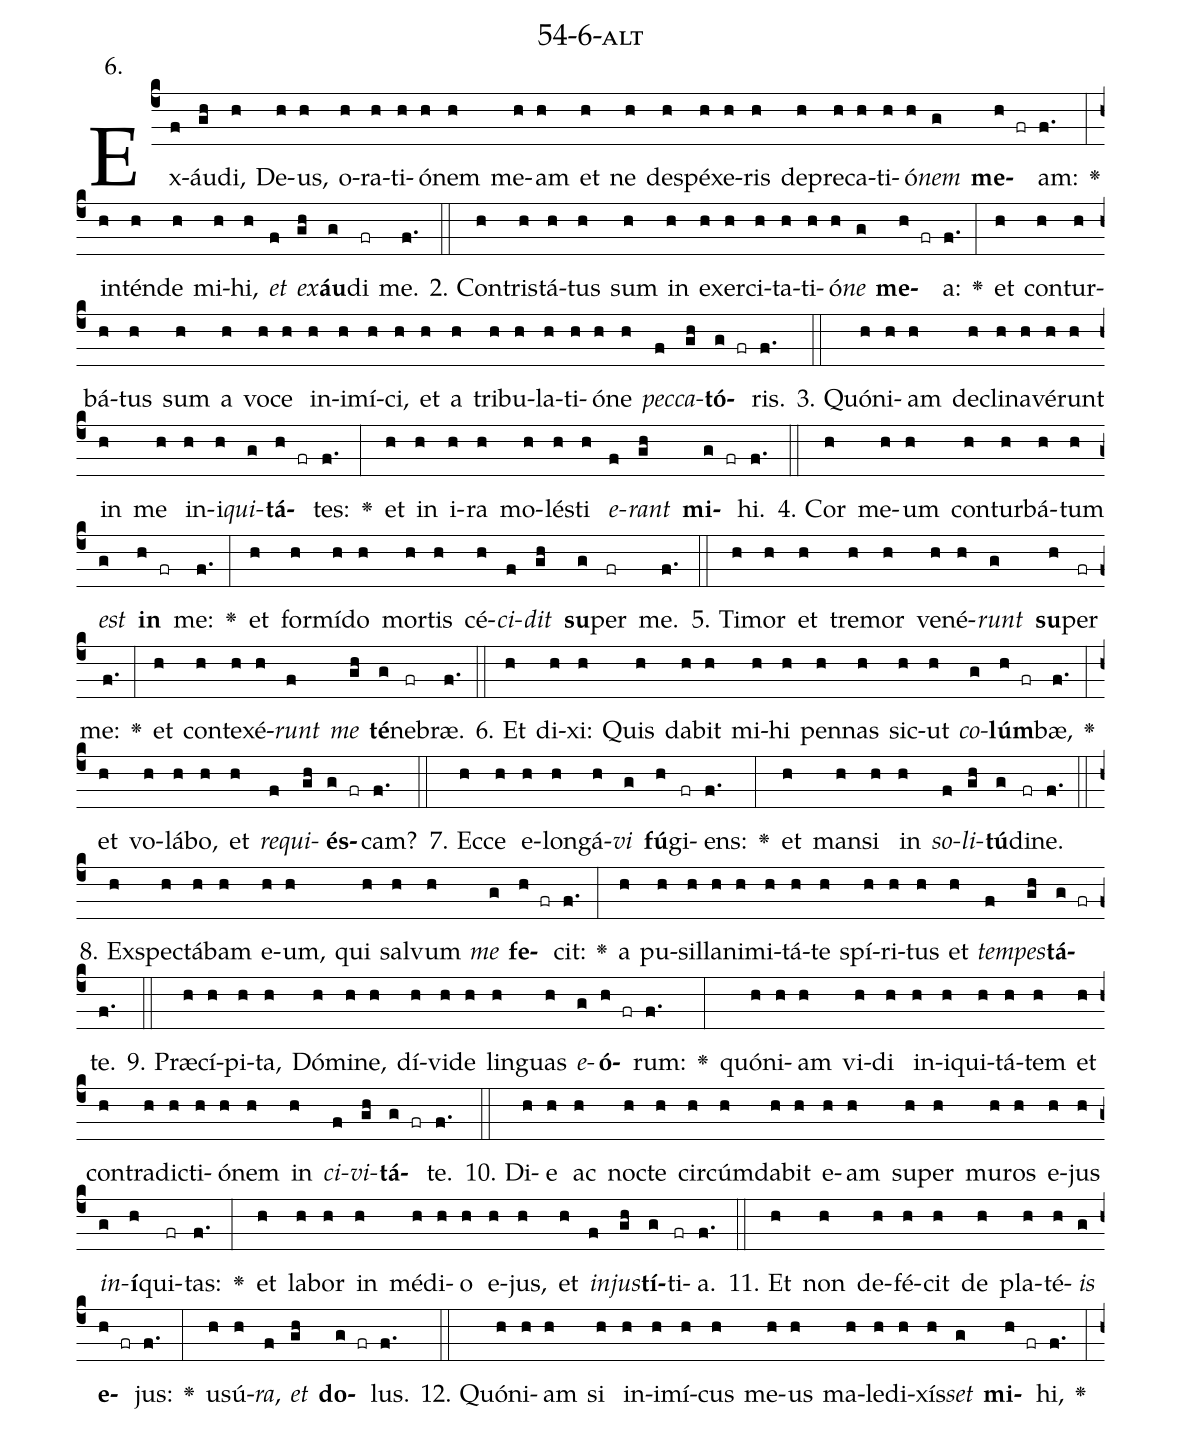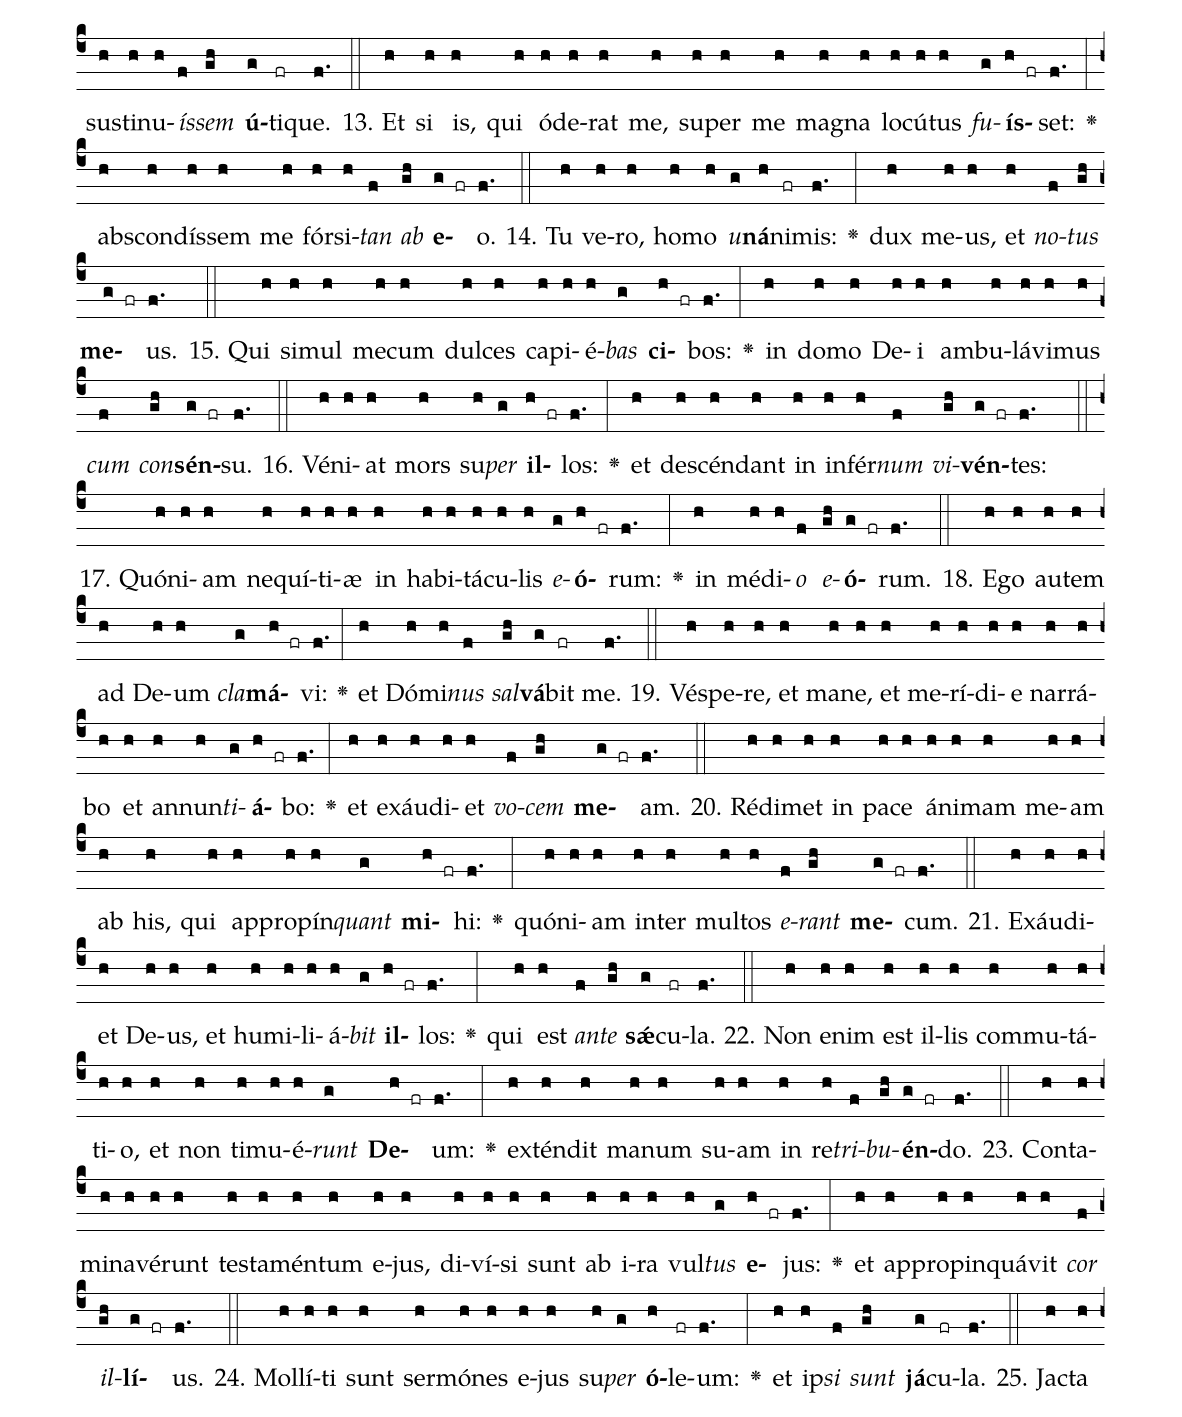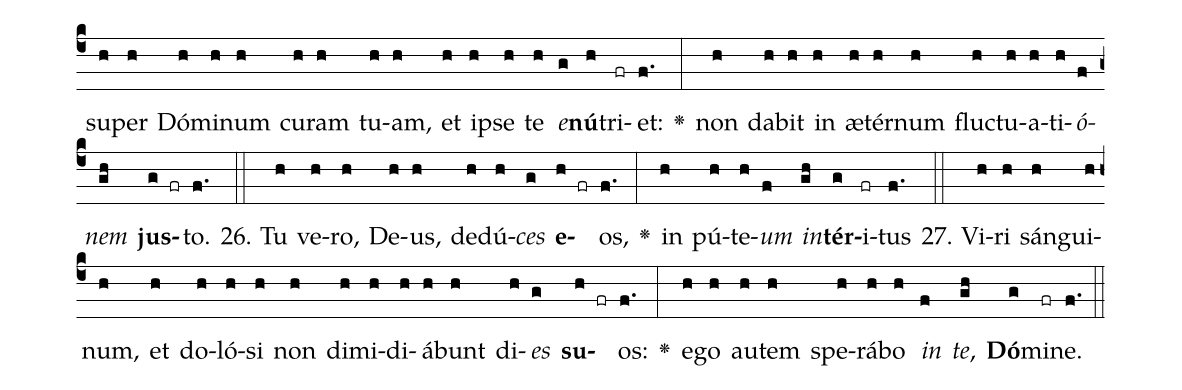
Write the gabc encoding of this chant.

name: 54-6-alt;
annotation: 6.;
%%
(c4)Ex(f)áu(gh)di,(h) De(h)us,(h) o(h)ra(h)ti(h)ó(h)nem(h) me(h)am(h) et(h) ne(h) de(h)spé(h)xe(h)ris(h) de(h)pre(h)ca(h)ti(h)ó(h)<i>nem</i>(g) <b>me</b>(h fr)am:(f.) <v>\greheightstar</v>(:) in(h)tén(h)de(h) mi(h)hi,(h) <i>et</i>(f) <i>ex</i>(gh)<b>áu</b>(g)di(fr) me.(f.) (::)
2. Con(h)tris(h)tá(h)tus(h) sum(h) in(h) ex(h)er(h)ci(h)ta(h)ti(h)ó(h)<i>ne</i>(g) <b>me</b>(h fr)a:(f.) <v>\greheightstar</v>(:) et(h) con(h)tur(h)bá(h)tus(h) sum(h) a(h) vo(h)ce(h) in(h)i(h)mí(h)ci,(h) et(h) a(h) tri(h)bu(h)la(h)ti(h)ó(h)ne(h) <i>pec</i>(f)<i>ca</i>(gh)<b>tó</b>(g fr)ris.(f.) (::)
3. Quón(h)i(h)am(h) de(h)cli(h)na(h)vé(h)runt(h) in(h) me(h) in(h)i(h)<i>qui</i>(g)<b>tá</b>(h fr)tes:(f.) <v>\greheightstar</v>(:) et(h) in(h) i(h)ra(h) mo(h)lés(h)ti(h) <i>e</i>(f)<i>rant</i>(gh) <b>mi</b>(g fr)hi.(f.) (::)
4. Cor(h) me(h)um(h) con(h)tur(h)bá(h)tum(h) <i>est</i>(g) <b>in</b>(h fr) me:(f.) <v>\greheightstar</v>(:) et(h) for(h)mí(h)do(h) mor(h)tis(h) cé(h)<i>ci</i>(f)<i>dit</i>(gh) <b>su</b>(g)per(fr) me.(f.) (::)
5. Ti(h)mor(h) et(h) tre(h)mor(h) ve(h)né(h)<i>runt</i>(g) <b>su</b>(h)per(fr) me:(f.) <v>\greheightstar</v>(:) et(h) con(h)te(h)xé(h)<i>runt</i>(f) <i>me</i>(gh) <b>té</b>(g)ne(fr)bræ.(f.) (::)
6. Et(h) di(h)xi:(h) Quis(h) da(h)bit(h) mi(h)hi(h) pen(h)nas(h) sic(h)ut(h) <i>co</i>(g)<b>lúm</b>(h fr)bæ,(f.) <v>\greheightstar</v>(:) et(h) vo(h)lá(h)bo,(h) et(h) <i>re</i>(f)<i>qui</i>(gh)<b>és</b>(g fr)cam?(f.) (::)
7. Ec(h)ce(h) e(h)lon(h)gá(h)<i>vi</i>(g) <b>fú</b>(h)gi(fr)ens:(f.) <v>\greheightstar</v>(:) et(h) man(h)si(h) in(h) <i>so</i>(f)<i>li</i>(gh)<b>tú</b>(g)di(fr)ne.(f.) (::)
8. Ex(h)spec(h)tá(h)bam(h) e(h)um,(h) qui(h) sal(h)vum(h) <i>me</i>(g) <b>fe</b>(h fr)cit:(f.) <v>\greheightstar</v>(:) a(h) pu(h)sil(h)la(h)ni(h)mi(h)tá(h)te(h) spí(h)ri(h)tus(h) et(h) <i>tem</i>(f)<i>pes</i>(gh)<b>tá</b>(g fr)te.(f.) (::)
9. Præ(h)cí(h)pi(h)ta,(h) Dó(h)mi(h)ne,(h) dí(h)vi(h)de(h) lin(h)guas(h) <i>e</i>(g)<b>ó</b>(h fr)rum:(f.) <v>\greheightstar</v>(:) quón(h)i(h)am(h) vi(h)di(h) in(h)i(h)qui(h)tá(h)tem(h) et(h) con(h)tra(h)dic(h)ti(h)ó(h)nem(h) in(h) <i>ci</i>(f)<i>vi</i>(gh)<b>tá</b>(g fr)te.(f.) (::)
10. Di(h)e(h) ac(h) noc(h)te(h) cir(h)cúm(h)da(h)bit(h) e(h)am(h) su(h)per(h) mu(h)ros(h) e(h)jus(h) <i>in</i>(g)<b>í</b>(h)qui(fr)tas:(f.) <v>\greheightstar</v>(:) et(h) la(h)bor(h) in(h) mé(h)di(h)o(h) e(h)jus,(h) et(h) <i>in</i>(f)<i>jus</i>(gh)<b>tí</b>(g)ti(fr)a.(f.) (::)
11. Et(h) non(h) de(h)fé(h)cit(h) de(h) pla(h)té(h)<i>is</i>(g) <b>e</b>(h fr)jus:(f.) <v>\greheightstar</v>(:) u(h)sú(h)<i>ra</i>,(f) <i>et</i>(gh) <b>do</b>(g fr)lus.(f.) (::)
12. Quón(h)i(h)am(h) si(h) in(h)i(h)mí(h)cus(h) me(h)us(h) ma(h)le(h)di(h)xís(h)<i>set</i>(g) <b>mi</b>(h fr)hi,(f.) <v>\greheightstar</v>(:) sus(h)ti(h)nu(h)<i>ís</i>(f)<i>sem</i>(gh) <b>ú</b>(g)ti(fr)que.(f.) (::)
13. Et(h) si(h) is,(h) qui(h) ó(h)de(h)rat(h) me,(h) su(h)per(h) me(h) ma(h)gna(h) lo(h)cú(h)tus(h) <i>fu</i>(g)<b>ís</b>(h fr)set:(f.) <v>\greheightstar</v>(:) abs(h)con(h)dís(h)sem(h) me(h) fór(h)si(h)<i>tan</i>(f) <i>ab</i>(gh) <b>e</b>(g fr)o.(f.) (::)
14. Tu(h) ve(h)ro,(h) ho(h)mo(h) <i>u</i>(g)<b>ná</b>(h)ni(fr)mis:(f.) <v>\greheightstar</v>(:) dux(h) me(h)us,(h) et(h) <i>no</i>(f)<i>tus</i>(gh) <b>me</b>(g fr)us.(f.) (::)
15. Qui(h) si(h)mul(h) me(h)cum(h) dul(h)ces(h) ca(h)pi(h)é(h)<i>bas</i>(g) <b>ci</b>(h fr)bos:(f.) <v>\greheightstar</v>(:) in(h) do(h)mo(h) De(h)i(h) am(h)bu(h)lá(h)vi(h)mus(h) <i>cum</i>(f) <i>con</i>(gh)<b>sén</b>(g fr)su.(f.) (::)
16. Vé(h)ni(h)at(h) mors(h) su(h)<i>per</i>(g) <b>il</b>(h fr)los:(f.) <v>\greheightstar</v>(:) et(h) de(h)scén(h)dant(h) in(h) in(h)fér(h)<i>num</i>(f) <i>vi</i>(gh)<b>vén</b>(g fr)tes:(f.) (::)
17. Quón(h)i(h)am(h) ne(h)quí(h)ti(h)æ(h) in(h) ha(h)bi(h)tá(h)cu(h)lis(h) <i>e</i>(g)<b>ó</b>(h fr)rum:(f.) <v>\greheightstar</v>(:) in(h) mé(h)di(h)<i>o</i>(f) <i>e</i>(gh)<b>ó</b>(g fr)rum.(f.) (::)
18. E(h)go(h) au(h)tem(h) ad(h) De(h)um(h) <i>cla</i>(g)<b>má</b>(h fr)vi:(f.) <v>\greheightstar</v>(:) et(h) Dó(h)mi(h)<i>nus</i>(f) <i>sal</i>(gh)<b>vá</b>(g)bit(fr) me.(f.) (::)
19. Vés(h)pe(h)re,(h) et(h) ma(h)ne,(h) et(h) me(h)rí(h)di(h)e(h) nar(h)rá(h)bo(h) et(h) an(h)nun(h)<i>ti</i>(g)<b>á</b>(h fr)bo:(f.) <v>\greheightstar</v>(:) et(h) ex(h)áu(h)di(h)et(h) <i>vo</i>(f)<i>cem</i>(gh) <b>me</b>(g fr)am.(f.) (::)
20. Réd(h)i(h)met(h) in(h) pa(h)ce(h) á(h)ni(h)mam(h) me(h)am(h) ab(h) his,(h) qui(h) ap(h)pro(h)pín(h)<i>quant</i>(g) <b>mi</b>(h fr)hi:(f.) <v>\greheightstar</v>(:) quón(h)i(h)am(h) in(h)ter(h) mul(h)tos(h) <i>e</i>(f)<i>rant</i>(gh) <b>me</b>(g fr)cum.(f.) (::)
21. Ex(h)áu(h)di(h)et(h) De(h)us,(h) et(h) hu(h)mi(h)li(h)á(h)<i>bit</i>(g) <b>il</b>(h fr)los:(f.) <v>\greheightstar</v>(:) qui(h) est(h) <i>an</i>(f)<i>te</i>(gh) <b>sǽ</b>(g)cu(fr)la.(f.) (::)
22. Non(h) e(h)nim(h) est(h) il(h)lis(h) com(h)mu(h)tá(h)ti(h)o,(h) et(h) non(h) ti(h)mu(h)é(h)<i>runt</i>(g) <b>De</b>(h fr)um:(f.) <v>\greheightstar</v>(:) ex(h)tén(h)dit(h) ma(h)num(h) su(h)am(h) in(h) re(h)<i>tri</i>(f)<i>bu</i>(gh)<b>én</b>(g fr)do.(f.) (::)
23. Con(h)ta(h)mi(h)na(h)vé(h)runt(h) tes(h)ta(h)mén(h)tum(h) e(h)jus,(h) di(h)ví(h)si(h) sunt(h) ab(h) i(h)ra(h) vul(h)<i>tus</i>(g) <b>e</b>(h fr)jus:(f.) <v>\greheightstar</v>(:) et(h) ap(h)pro(h)pin(h)quá(h)vit(h) <i>cor</i>(f) <i>il</i>(gh)<b>lí</b>(g fr)us.(f.) (::)
24. Mol(h)lí(h)ti(h) sunt(h) ser(h)mó(h)nes(h) e(h)jus(h) su(h)<i>per</i>(g) <b>ó</b>(h)le(fr)um:(f.) <v>\greheightstar</v>(:) et(h) ip(h)<i>si</i>(f) <i>sunt</i>(gh) <b>já</b>(g)cu(fr)la.(f.) (::)
25. Jac(h)ta(h) su(h)per(h) Dó(h)mi(h)num(h) cu(h)ram(h) tu(h)am,(h) et(h) ip(h)se(h) te(h) <i>e</i>(g)<b>nú</b>(h)tri(fr)et:(f.) <v>\greheightstar</v>(:) non(h) da(h)bit(h) in(h) æ(h)tér(h)num(h) fluc(h)tu(h)a(h)ti(h)<i>ó</i>(f)<i>nem</i>(gh) <b>jus</b>(g fr)to.(f.) (::)
26. Tu(h) ve(h)ro,(h) De(h)us,(h) de(h)dú(h)<i>ces</i>(g) <b>e</b>(h fr)os,(f.) <v>\greheightstar</v>(:) in(h) pú(h)te(h)<i>um</i>(f) <i>in</i>(gh)<b>tér</b>(g)i(fr)tus(f.) (::)
27. Vi(h)ri(h) sán(h)gui(h)num,(h) et(h) do(h)ló(h)si(h) non(h) di(h)mi(h)di(h)á(h)bunt(h) di(h)<i>es</i>(g) <b>su</b>(h fr)os:(f.) <v>\greheightstar</v>(:) e(h)go(h) au(h)tem(h) spe(h)rá(h)bo(h) <i>in</i>(f) <i>te</i>,(gh) <b>Dó</b>(g)mi(fr)ne.(f.) (::)
